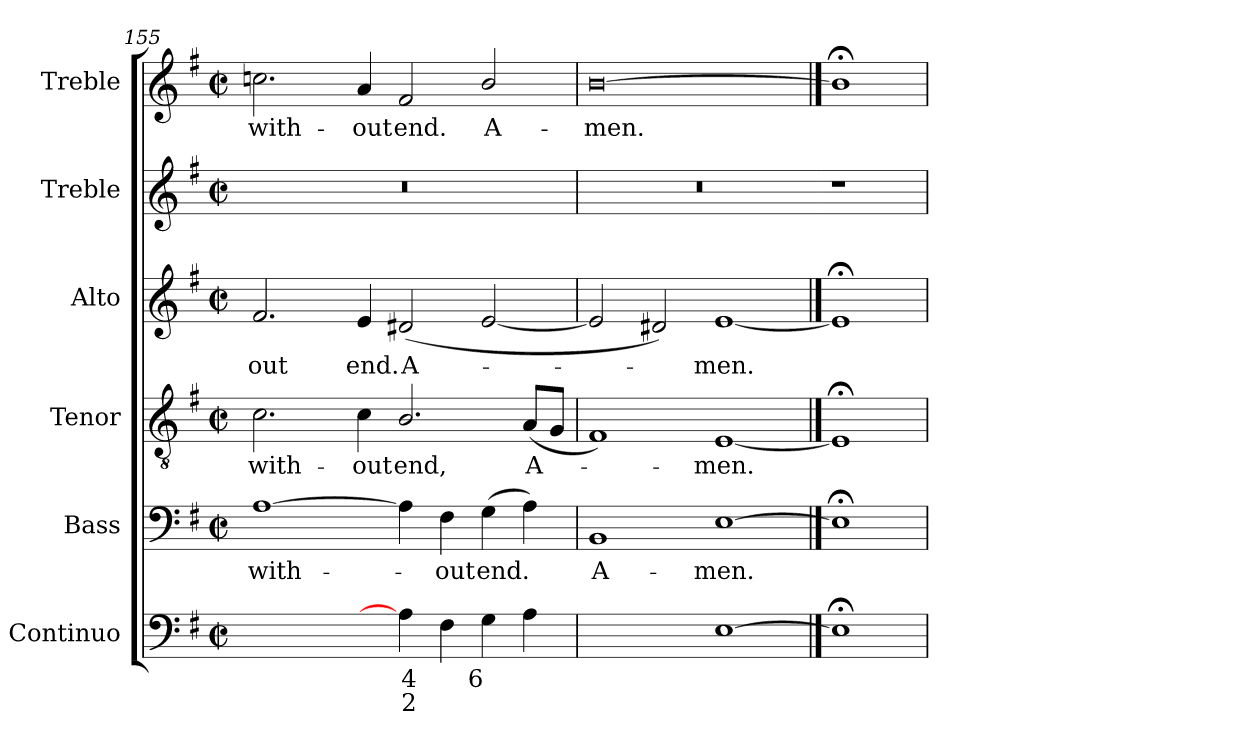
**kern	**text	**text	**kern	**text	**kern	**text	**kern	**text	**kern	**kern	**text
*part6	*part6	*part6	*part5	*part5	*part4	*part4	*part3	*part3	*part2	*part1	*part1
*staff6	*staff6	*staff6	*staff5	*staff5	*staff4	*staff4	*staff3	*staff3	*staff2	*staff1	*staff1
*I"Continuo	*	*	*I"Bass	*	*I"Tenor	*	*I"Alto	*	*I"Treble	*I"Treble	*
*	*	*	*I'B	*	*I'T	*	*I'A	*	*	*	*
*clefF4	*	*	*clefF4	*	*clefGv2	*	*clefG2	*	*clefG2	*clefG2	*
*k[f#]	*	*	*k[f#]	*	*k[f#]	*	*k[f#]	*	*k[f#]	*k[f#]	*
*G:	*	*	*G:	*	*G:	*	*G:	*	*G:	*G:	*
*M4/2	*	*	*M4/2	*	*M4/2	*	*M4/2	*	*M4/2	*M4/2	*
*met(c|)	*	*	*met(c|)	*	*met(c|)	*	*met(c|)	*	*met(c|)	*met(c|)	*
=155	=155	=155	=155	=155	=155	=155	=155	=155	=155	=155	=155
!	!LO:LY:b	!	!	!LO:LY:b	!	!LO:LY:b	!	!LO:LY:b	!	!	!LO:LY:b
[2Ayy	6	.	[1A	with-	2.c	with-	2.f#	-out	0r	2.ccn	with-
!	!LO:LY:b	!	!	!	!	!	!	!	!	!	!
4Ayy_	6	.	.	.	.	.	.	.	.	.	.
!	!LO:LY:b	!	!	!	!	!LO:LY:b	!	!LO:LY:b	!	!	!LO:LY:b
4Ayy_	5	.	.	.	4c	-out	4e	end.	.	4a	-out
!	!LO:LY:b	!LO:LY:b	!	!	!	!LO:LY:b	!	!LO:LY:b	!	!	!LO:LY:b
4A]	4	2	4A]	.	2.B/	end,	(<2d#X	A-	.	2f#	end.
!	!	!	!	!LO:LY:b	!	!	!	!	!	!	!
4F#	.	.	4F#	out	.	.	.	.	.	.	.
!	!LO:LY:b	!	!	!LO:LY:b	!	!	!	!	!	!	!LO:LY:b
4G	6	.	(>4G	end.	.	.	[2e	.	.	2b/	A-
!	!	!	!	!	!	!LO:LY:b	!	!	!	!	!
4A	.	.	4A)	.	(<8AL	A-	.	.	.	.	.
.	.	.	.	.	8GJ	.	.	.	.	.	.
=156	=156	=156	=156	=156	=156	=156	=156	=156	=156	=156	=156
!	!LO:LY:b	!	!	!LO:LY:b	!	!	!	!	!	!	!LO:LY:b
[2BByy	4	.	1BB	A-	1F#)	.	2e]	.	0r	[0b	-men.
!	!LO:LY:b	!	!	!	!	!	!	!	!	!	!
2BByy]	3	.	.	.	.	.	2d#X)	.	.	.	.
!	!	!	!	!LO:LY:b	!	!LO:LY:b	!	!LO:LY:b	!	!	!
[1E	.	.	[1E	-men.	[1E	men.	[1e	men.	.	.	.
==157	==157	==157	==157	==157	==157	==157	==157	==157	=157	==157	==157
1E;<]	.	.	1E;<]	.	1E;<]	.	1e;<]	.	1r	1b;<]	.
=	=	=	=	=	=	=	=	=	=	=	=
*-	*-	*-	*-	*-	*-	*-	*-	*-	*-	*-	*-
